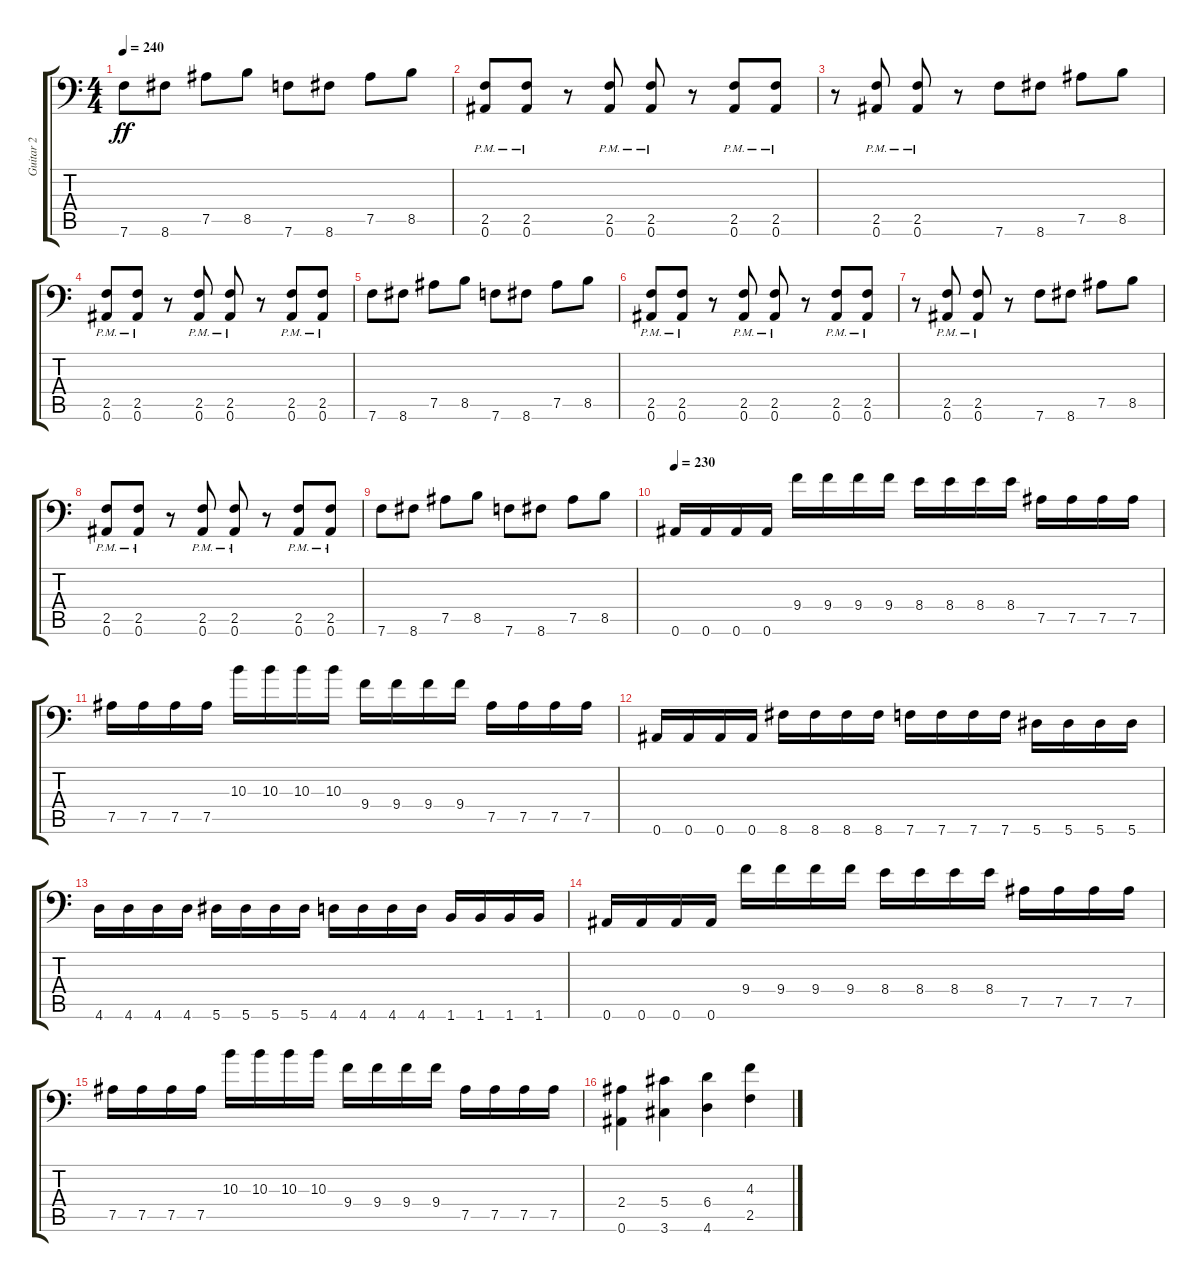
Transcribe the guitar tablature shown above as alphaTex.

\track ("Guitar 2" "Guitar 2") {instrument distortionguitar}
\staff {score tabs}
\tuning (Bb3 F3 Db3 Ab2 Eb2 Bb1) {hide}
\ts (4 4)
\tempo 240
\clef f4
\ks c
7.6.8{dy ff} 8.6.8 7.5.8 8.5.8 7.6.8 8.6.8 7.5.8 8.5.8 |
(2.5{pm} 0.6{pm}).8 (2.5{pm} 0.6{pm}).8 r.8 (2.5{pm} 0.6{pm}).8 (2.5{pm} 0.6{pm}).8 r.8 (2.5{pm} 0.6{pm}).8 (2.5{pm} 0.6{pm}).8 |
r.8 (2.5{pm} 0.6{pm}).8 (2.5{pm} 0.6{pm}).8 r.8 7.6.8 8.6.8 7.5.8 8.5.8 |
(2.5{pm} 0.6{pm}).8 (2.5{pm} 0.6{pm}).8 r.8 (2.5{pm} 0.6{pm}).8 (2.5{pm} 0.6{pm}).8 r.8 (2.5{pm} 0.6{pm}).8 (2.5{pm} 0.6{pm}).8 |
7.6.8 8.6.8 7.5.8 8.5.8 7.6.8 8.6.8 7.5.8 8.5.8 |
(2.5{pm} 0.6{pm}).8 (2.5{pm} 0.6{pm}).8 r.8 (2.5{pm} 0.6{pm}).8 (2.5{pm} 0.6{pm}).8 r.8 (2.5{pm} 0.6{pm}).8 (2.5{pm} 0.6{pm}).8 |
r.8 (2.5{pm} 0.6{pm}).8 (2.5{pm} 0.6{pm}).8 r.8 7.6.8 8.6.8 7.5.8 8.5.8 |
(2.5{pm} 0.6{pm}).8 (2.5{pm} 0.6{pm}).8 r.8 (2.5{pm} 0.6{pm}).8 (2.5{pm} 0.6{pm}).8 r.8 (2.5{pm} 0.6{pm}).8 (2.5{pm} 0.6{pm}).8 |
7.6.8 8.6.8 7.5.8 8.5.8 7.6.8 8.6.8 7.5.8 8.5.8 |
\tempo 230
0.6.16 0.6.16 0.6.16 0.6.16 9.4.16 9.4.16 9.4.16 9.4.16 8.4.16 8.4.16 8.4.16 8.4.16 7.5.16 7.5.16 7.5.16 7.5.16 |
7.5.16 7.5.16 7.5.16 7.5.16 10.3.16 10.3.16 10.3.16 10.3.16 9.4.16 9.4.16 9.4.16 9.4.16 7.5.16 7.5.16 7.5.16 7.5.16 |
0.6.16 0.6.16 0.6.16 0.6.16 8.6.16 8.6.16 8.6.16 8.6.16 7.6.16 7.6.16 7.6.16 7.6.16 5.6.16 5.6.16 5.6.16 5.6.16 |
4.6.16 4.6.16 4.6.16 4.6.16 5.6.16 5.6.16 5.6.16 5.6.16 4.6.16 4.6.16 4.6.16 4.6.16 1.6.16 1.6.16 1.6.16 1.6.16 |
0.6.16 0.6.16 0.6.16 0.6.16 9.4.16 9.4.16 9.4.16 9.4.16 8.4.16 8.4.16 8.4.16 8.4.16 7.5.16 7.5.16 7.5.16 7.5.16 |
7.5.16 7.5.16 7.5.16 7.5.16 10.3.16 10.3.16 10.3.16 10.3.16 9.4.16 9.4.16 9.4.16 9.4.16 7.5.16 7.5.16 7.5.16 7.5.16 |
(2.4 0.6).4 (5.4 3.6).4 (6.4 4.6).4 (4.3 2.5).4
